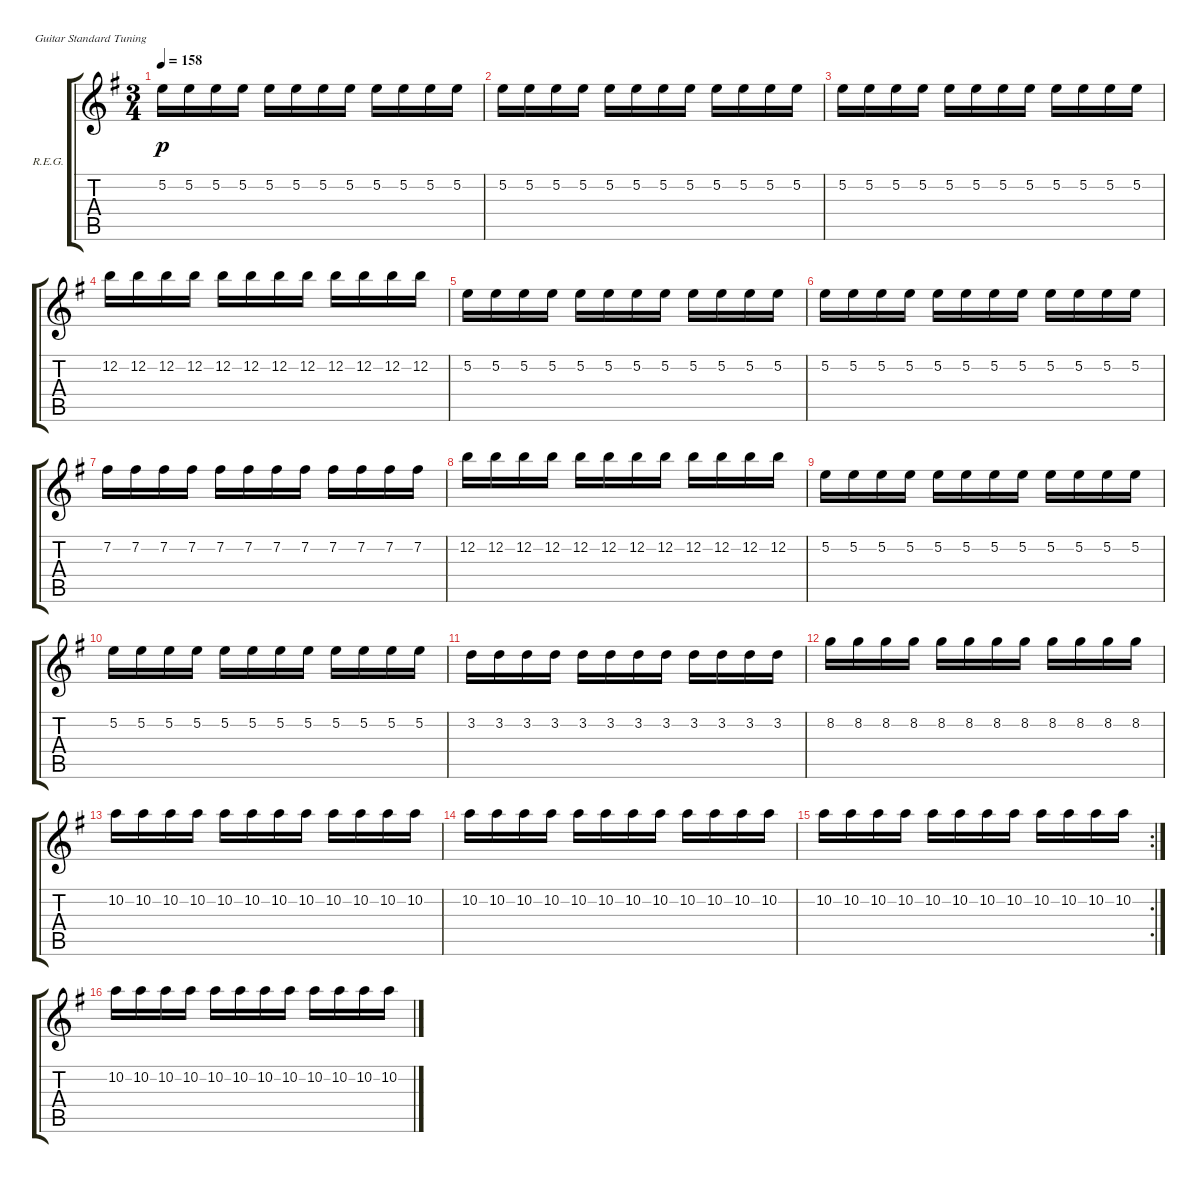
\defaultSystemsLayout 4
\bracketExtendMode groupsimilarinstruments
\firstSystemTrackNameOrientation horizontal
\otherSystemsTrackNameOrientation horizontal
\track ("Rhythm Electric Guitar" "R.E.G.") {multiBarRest instrument distortionguitar}
\staff {score tabs}
\tuning (E4 B3 G3 D3 A2 E2)
\ts (3 4)
\tempo 158
\clef g2
\ks g
5.2.16{dy p} 5.2.16 5.2.16 5.2.16 5.2.16 5.2.16 5.2.16 5.2.16 5.2.16 5.2.16 5.2.16 5.2.16 |
5.2.16 5.2.16 5.2.16 5.2.16 5.2.16 5.2.16 5.2.16 5.2.16 5.2.16 5.2.16 5.2.16 5.2.16 |
5.2.16 5.2.16 5.2.16 5.2.16 5.2.16 5.2.16 5.2.16 5.2.16 5.2.16 5.2.16 5.2.16 5.2.16 |
12.2.16 12.2.16 12.2.16 12.2.16 12.2.16 12.2.16 12.2.16 12.2.16 12.2.16 12.2.16 12.2.16 12.2.16 |
5.2.16 5.2.16 5.2.16 5.2.16 5.2.16 5.2.16 5.2.16 5.2.16 5.2.16 5.2.16 5.2.16 5.2.16 |
5.2.16 5.2.16 5.2.16 5.2.16 5.2.16 5.2.16 5.2.16 5.2.16 5.2.16 5.2.16 5.2.16 5.2.16 |
7.2.16 7.2.16 7.2.16 7.2.16 7.2.16 7.2.16 7.2.16 7.2.16 7.2.16 7.2.16 7.2.16 7.2.16 |
12.2.16 12.2.16 12.2.16 12.2.16 12.2.16 12.2.16 12.2.16 12.2.16 12.2.16 12.2.16 12.2.16 12.2.16 |
5.2.16 5.2.16 5.2.16 5.2.16 5.2.16 5.2.16 5.2.16 5.2.16 5.2.16 5.2.16 5.2.16 5.2.16 |
5.2.16 5.2.16 5.2.16 5.2.16 5.2.16 5.2.16 5.2.16 5.2.16 5.2.16 5.2.16 5.2.16 5.2.16 |
3.2.16 3.2.16 3.2.16 3.2.16 3.2.16 3.2.16 3.2.16 3.2.16 3.2.16 3.2.16 3.2.16 3.2.16 |
8.2.16 8.2.16 8.2.16 8.2.16 8.2.16 8.2.16 8.2.16 8.2.16 8.2.16 8.2.16 8.2.16 8.2.16 |
10.2.16 10.2.16 10.2.16 10.2.16 10.2.16 10.2.16 10.2.16 10.2.16 10.2.16 10.2.16 10.2.16 10.2.16 |
10.2.16 10.2.16 10.2.16 10.2.16 10.2.16 10.2.16 10.2.16 10.2.16 10.2.16 10.2.16 10.2.16 10.2.16 |
\rc 2
10.2.16 10.2.16 10.2.16 10.2.16 10.2.16 10.2.16 10.2.16 10.2.16 10.2.16 10.2.16 10.2.16 10.2.16 |
10.2.16 10.2.16 10.2.16 10.2.16 10.2.16 10.2.16 10.2.16 10.2.16 10.2.16 10.2.16 10.2.16 10.2.16
